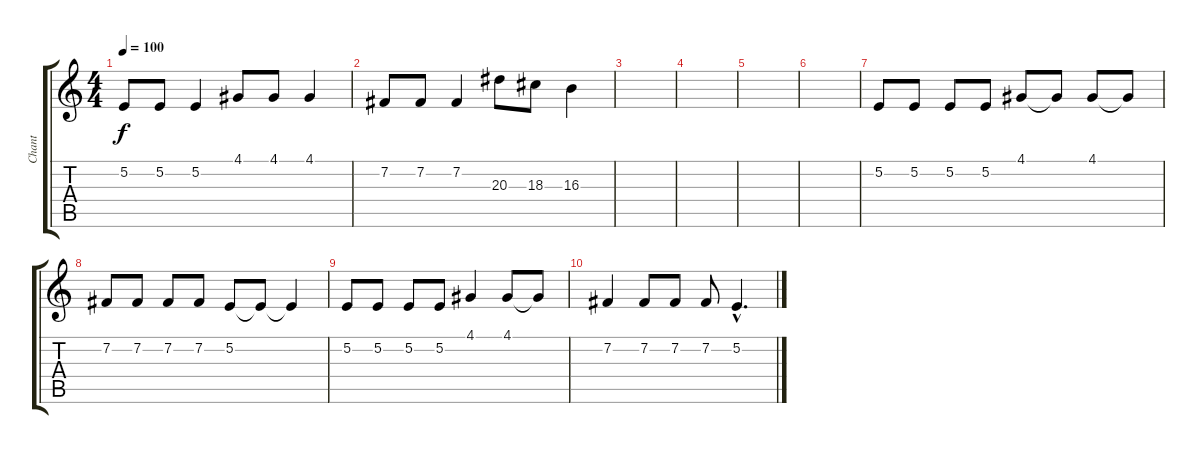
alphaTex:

\track ("Chant" "Chant") {instrument cello}
\staff {score tabs}
\tuning (E4 B3 G3 D3 A2 E2) {hide}
\ts (4 4)
\tempo 100
\clef g2
\ks c
5.2.8{dy f} 5.2.8 5.2.4 4.1.8 4.1.8 4.1.4 |
7.2.8 7.2.8 7.2.4 20.3.8 18.3.8 16.3.4 |
|
|
|
|
5.2.8 5.2.8 5.2.8 5.2.8 4.1.8 4.1{t}.8 4.1.8 4.1{t}.8 |
7.2.8 7.2.8 7.2.8 7.2.8 5.2.8 5.2{t}.8 5.2{t}.4 |
5.2.8 5.2.8 5.2.8 5.2.8 4.1.4 4.1.8 4.1{t}.8 |
7.2.4 7.2.8 7.2.8 7.2.8 5.2{hac}.4{d}
